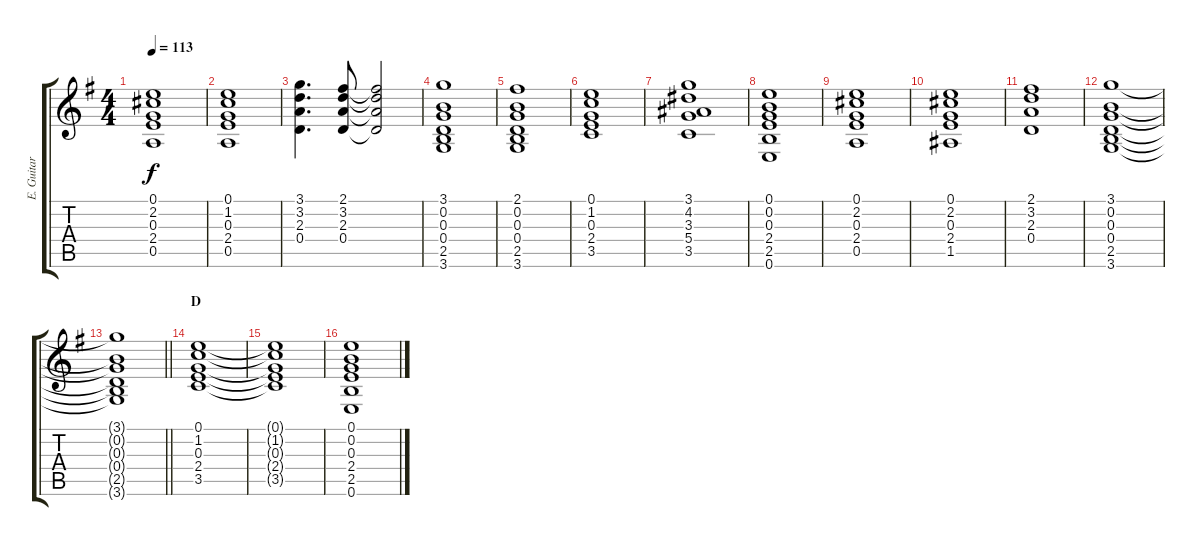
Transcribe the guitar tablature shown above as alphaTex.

\track ("E. Guitar I" "E. Guitar ") {instrument electricguitarjazz}
\staff {score tabs}
\tuning (E4 B3 G3 D3 A2 E2) {hide}
\ts (4 4)
\tempo 113
\clef g2
\ks g
(0.1 2.2 0.3 2.4 0.5).1{dy f} |
(0.1 1.2 0.3 2.4 0.5).1 |
(3.1 3.2 2.3 0.4).4{d} (2.1 3.2 2.3 0.4).8 (2.1{t} 3.2{t} 2.3{t} 0.4{t}).2 |
(3.1 0.2 0.3 0.4 2.5 3.6).1 |
(2.1 0.2 0.3 0.4 2.5 3.6).1 |
(0.1 1.2 0.3 2.4 3.5).1 |
(3.1 4.2 3.3 5.4 3.5).1 |
(0.1 0.2 0.3 2.4 2.5 0.6).1 |
(0.1 2.2 0.3 2.4 0.5).1 |
(0.1 2.2 0.3 2.4 1.5).1 |
(2.1 3.2 2.3 0.4).1 |
(3.1 0.2 0.3 0.4 2.5 3.6).1 |
\barLineRight lightlight
(3.1{t} 0.2{t} 0.3{t} 0.4{t} 2.5{t} 3.6{t}).1 |
\section ("" "D")
(0.1 1.2 0.3 2.4 3.5).1 |
(0.1{t} 1.2{t} 0.3{t} 2.4{t} 3.5{t}).1 |
(0.1 0.2 0.3 2.4 2.5 0.6).1
